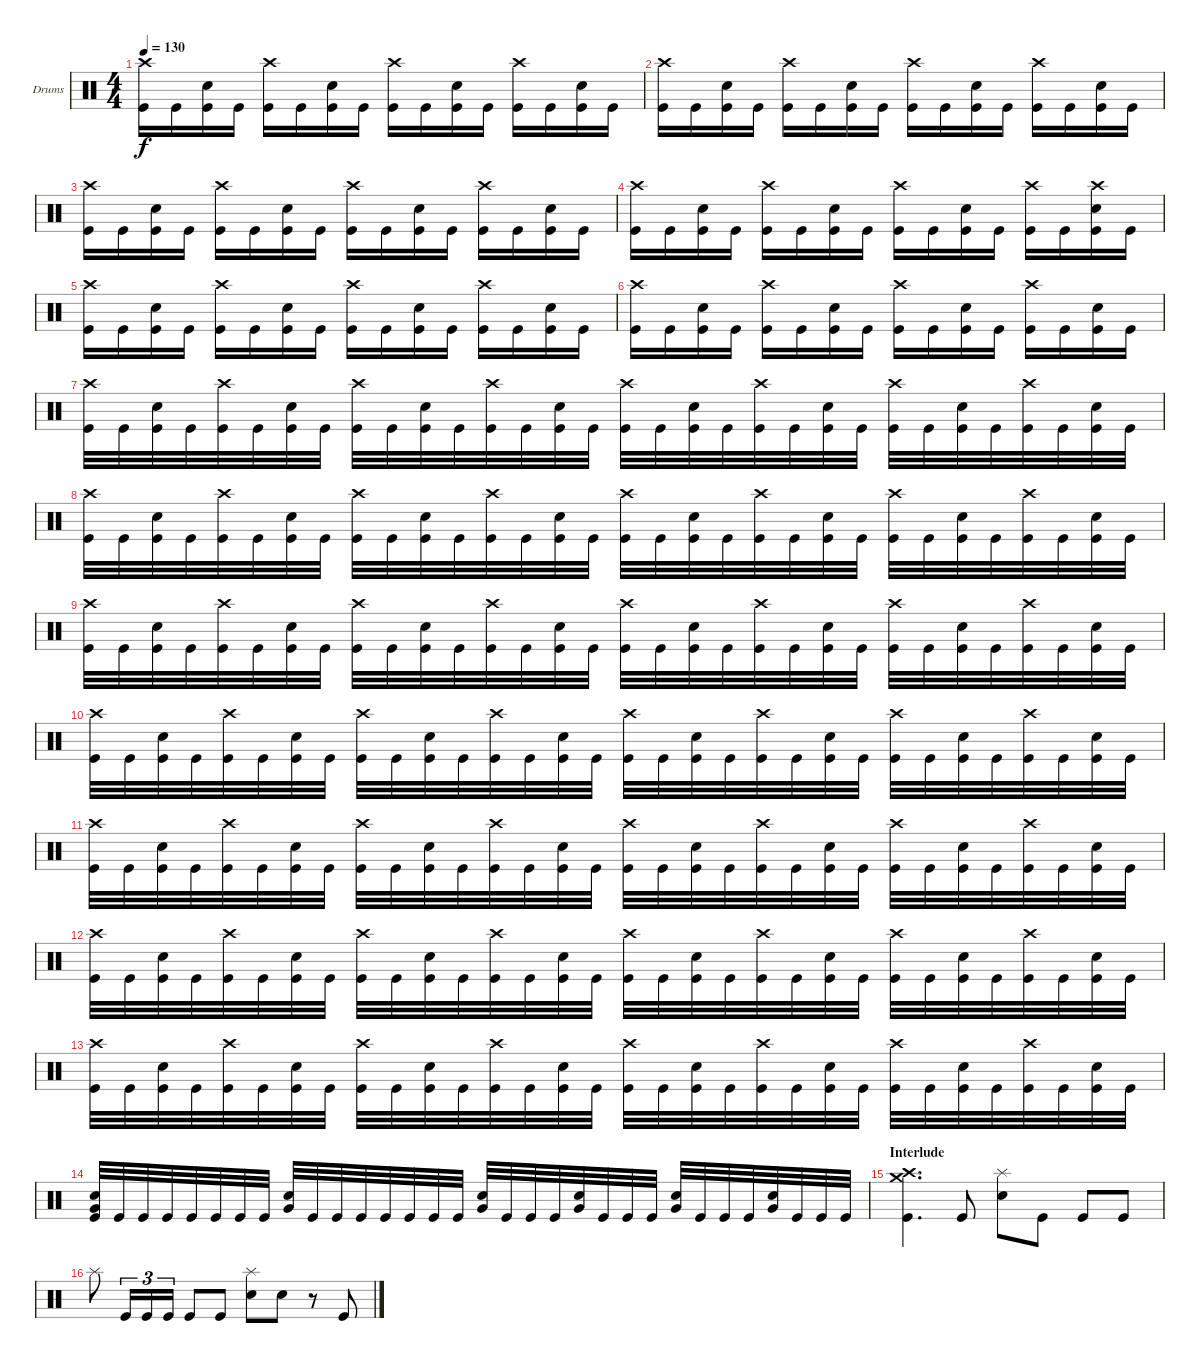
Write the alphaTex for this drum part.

\bracketExtendMode groupsimilarinstruments
\firstSystemTrackNameOrientation horizontal
\otherSystemsTrackNameOrientation horizontal
\track ("Drumkit" "Drums") {instrument percussion}
\staff {score}
\articulation defaults
\ts (4 4)
\tempo 130
\clef neutral
\ks c
("Crash high (hit)" "Kick (hit)").16{dy f} "Kick (hit)".16 ("Snare (hit) 2" "Kick (hit)").16 "Kick (hit)".16 ("Crash high (hit)" "Kick (hit)").16 "Kick (hit)".16 ("Snare (hit) 2" "Kick (hit)").16 "Kick (hit)".16 ("Crash high (hit)" "Kick (hit)").16 "Kick (hit)".16 ("Snare (hit) 2" "Kick (hit)").16 "Kick (hit)".16 ("Crash high (hit)" "Kick (hit)").16 "Kick (hit)".16 ("Snare (hit) 2" "Kick (hit)").16 "Kick (hit)".16 |
("Crash high (hit)" "Kick (hit)").16 "Kick (hit)".16 ("Snare (hit) 2" "Kick (hit)").16 "Kick (hit)".16 ("Crash high (hit)" "Kick (hit)").16 "Kick (hit)".16 ("Snare (hit) 2" "Kick (hit)").16 "Kick (hit)".16 ("Crash high (hit)" "Kick (hit)").16 "Kick (hit)".16 ("Snare (hit) 2" "Kick (hit)").16 "Kick (hit)".16 ("Crash high (hit)" "Kick (hit)").16 "Kick (hit)".16 ("Snare (hit) 2" "Kick (hit)").16 "Kick (hit)".16 |
("Crash high (hit)" "Kick (hit)").16 "Kick (hit)".16 ("Snare (hit) 2" "Kick (hit)").16 "Kick (hit)".16 ("Crash high (hit)" "Kick (hit)").16 "Kick (hit)".16 ("Snare (hit) 2" "Kick (hit)").16 "Kick (hit)".16 ("Crash high (hit)" "Kick (hit)").16 "Kick (hit)".16 ("Snare (hit) 2" "Kick (hit)").16 "Kick (hit)".16 ("Crash high (hit)" "Kick (hit)").16 "Kick (hit)".16 ("Snare (hit) 2" "Kick (hit)").16 "Kick (hit)".16 |
("Crash high (hit)" "Kick (hit)").16 "Kick (hit)".16 ("Snare (hit) 2" "Kick (hit)").16 "Kick (hit)".16 ("Crash high (hit)" "Kick (hit)").16 "Kick (hit)".16 ("Snare (hit) 2" "Kick (hit)").16 "Kick (hit)".16 ("Crash high (hit)" "Kick (hit)").16 "Kick (hit)".16 ("Snare (hit) 2" "Kick (hit)").16 "Kick (hit)".16 ("Crash high (hit)" "Kick (hit)").16 "Kick (hit)".16 ("Crash high (hit)" "Snare (hit) 2" "Kick (hit)").16 "Kick (hit)".16 |
("Crash high (hit)" "Kick (hit)").16 "Kick (hit)".16 ("Snare (hit) 2" "Kick (hit)").16 "Kick (hit)".16 ("Crash high (hit)" "Kick (hit)").16 "Kick (hit)".16 ("Snare (hit) 2" "Kick (hit)").16 "Kick (hit)".16 ("Crash high (hit)" "Kick (hit)").16 "Kick (hit)".16 ("Snare (hit) 2" "Kick (hit)").16 "Kick (hit)".16 ("Crash high (hit)" "Kick (hit)").16 "Kick (hit)".16 ("Snare (hit) 2" "Kick (hit)").16 "Kick (hit)".16 |
("Crash high (hit)" "Kick (hit)").16 "Kick (hit)".16 ("Snare (hit) 2" "Kick (hit)").16 "Kick (hit)".16 ("Crash high (hit)" "Kick (hit)").16 "Kick (hit)".16 ("Snare (hit) 2" "Kick (hit)").16 "Kick (hit)".16 ("Crash high (hit)" "Kick (hit)").16 "Kick (hit)".16 ("Snare (hit) 2" "Kick (hit)").16 "Kick (hit)".16 ("Crash high (hit)" "Kick (hit)").16 "Kick (hit)".16 ("Snare (hit) 2" "Kick (hit)").16 "Kick (hit)".16 |
("Crash high (hit)" "Kick (hit)").32 "Kick (hit)".32 ("Snare (hit) 2" "Kick (hit)").32 "Kick (hit)".32 ("Crash high (hit)" "Kick (hit)").32 "Kick (hit)".32 ("Snare (hit) 2" "Kick (hit)").32 "Kick (hit)".32 ("Crash high (hit)" "Kick (hit)").32 "Kick (hit)".32 ("Snare (hit) 2" "Kick (hit)").32 "Kick (hit)".32 ("Crash high (hit)" "Kick (hit)").32 "Kick (hit)".32 ("Snare (hit) 2" "Kick (hit)").32 "Kick (hit)".32 ("Crash high (hit)" "Kick (hit)").32 "Kick (hit)".32 ("Snare (hit) 2" "Kick (hit)").32 "Kick (hit)".32 ("Crash high (hit)" "Kick (hit)").32 "Kick (hit)".32 ("Snare (hit) 2" "Kick (hit)").32 "Kick (hit)".32 ("Crash high (hit)" "Kick (hit)").32 "Kick (hit)".32 ("Snare (hit) 2" "Kick (hit)").32 "Kick (hit)".32 ("Crash high (hit)" "Kick (hit)").32 "Kick (hit)".32 ("Snare (hit) 2" "Kick (hit)").32 "Kick (hit)".32 |
("Crash high (hit)" "Kick (hit)").32 "Kick (hit)".32 ("Snare (hit) 2" "Kick (hit)").32 "Kick (hit)".32 ("Crash high (hit)" "Kick (hit)").32 "Kick (hit)".32 ("Snare (hit) 2" "Kick (hit)").32 "Kick (hit)".32 ("Crash high (hit)" "Kick (hit)").32 "Kick (hit)".32 ("Snare (hit) 2" "Kick (hit)").32 "Kick (hit)".32 ("Crash high (hit)" "Kick (hit)").32 "Kick (hit)".32 ("Snare (hit) 2" "Kick (hit)").32 "Kick (hit)".32 ("Crash high (hit)" "Kick (hit)").32 "Kick (hit)".32 ("Snare (hit) 2" "Kick (hit)").32 "Kick (hit)".32 ("Crash high (hit)" "Kick (hit)").32 "Kick (hit)".32 ("Snare (hit) 2" "Kick (hit)").32 "Kick (hit)".32 ("Crash high (hit)" "Kick (hit)").32 "Kick (hit)".32 ("Snare (hit) 2" "Kick (hit)").32 "Kick (hit)".32 ("Crash high (hit)" "Kick (hit)").32 "Kick (hit)".32 ("Snare (hit) 2" "Kick (hit)").32 "Kick (hit)".32 |
("Crash high (hit)" "Kick (hit)").32 "Kick (hit)".32 ("Snare (hit) 2" "Kick (hit)").32 "Kick (hit)".32 ("Crash high (hit)" "Kick (hit)").32 "Kick (hit)".32 ("Snare (hit) 2" "Kick (hit)").32 "Kick (hit)".32 ("Crash high (hit)" "Kick (hit)").32 "Kick (hit)".32 ("Snare (hit) 2" "Kick (hit)").32 "Kick (hit)".32 ("Crash high (hit)" "Kick (hit)").32 "Kick (hit)".32 ("Snare (hit) 2" "Kick (hit)").32 "Kick (hit)".32 ("Crash high (hit)" "Kick (hit)").32 "Kick (hit)".32 ("Snare (hit) 2" "Kick (hit)").32 "Kick (hit)".32 ("Crash high (hit)" "Kick (hit)").32 "Kick (hit)".32 ("Snare (hit) 2" "Kick (hit)").32 "Kick (hit)".32 ("Crash high (hit)" "Kick (hit)").32 "Kick (hit)".32 ("Snare (hit) 2" "Kick (hit)").32 "Kick (hit)".32 ("Crash high (hit)" "Kick (hit)").32 "Kick (hit)".32 ("Snare (hit) 2" "Kick (hit)").32 "Kick (hit)".32 |
("Crash high (hit)" "Kick (hit)").32 "Kick (hit)".32 ("Snare (hit) 2" "Kick (hit)").32 "Kick (hit)".32 ("Crash high (hit)" "Kick (hit)").32 "Kick (hit)".32 ("Snare (hit) 2" "Kick (hit)").32 "Kick (hit)".32 ("Crash high (hit)" "Kick (hit)").32 "Kick (hit)".32 ("Snare (hit) 2" "Kick (hit)").32 "Kick (hit)".32 ("Crash high (hit)" "Kick (hit)").32 "Kick (hit)".32 ("Snare (hit) 2" "Kick (hit)").32 "Kick (hit)".32 ("Crash high (hit)" "Kick (hit)").32 "Kick (hit)".32 ("Snare (hit) 2" "Kick (hit)").32 "Kick (hit)".32 ("Crash high (hit)" "Kick (hit)").32 "Kick (hit)".32 ("Snare (hit) 2" "Kick (hit)").32 "Kick (hit)".32 ("Crash high (hit)" "Kick (hit)").32 "Kick (hit)".32 ("Snare (hit) 2" "Kick (hit)").32 "Kick (hit)".32 ("Crash high (hit)" "Kick (hit)").32 "Kick (hit)".32 ("Snare (hit) 2" "Kick (hit)").32 "Kick (hit)".32 |
("Crash high (hit)" "Kick (hit)").32 "Kick (hit)".32 ("Snare (hit) 2" "Kick (hit)").32 "Kick (hit)".32 ("Crash high (hit)" "Kick (hit)").32 "Kick (hit)".32 ("Snare (hit) 2" "Kick (hit)").32 "Kick (hit)".32 ("Crash high (hit)" "Kick (hit)").32 "Kick (hit)".32 ("Snare (hit) 2" "Kick (hit)").32 "Kick (hit)".32 ("Crash high (hit)" "Kick (hit)").32 "Kick (hit)".32 ("Snare (hit) 2" "Kick (hit)").32 "Kick (hit)".32 ("Crash high (hit)" "Kick (hit)").32 "Kick (hit)".32 ("Snare (hit) 2" "Kick (hit)").32 "Kick (hit)".32 ("Crash high (hit)" "Kick (hit)").32 "Kick (hit)".32 ("Snare (hit) 2" "Kick (hit)").32 "Kick (hit)".32 ("Crash high (hit)" "Kick (hit)").32 "Kick (hit)".32 ("Snare (hit) 2" "Kick (hit)").32 "Kick (hit)".32 ("Crash high (hit)" "Kick (hit)").32 "Kick (hit)".32 ("Snare (hit) 2" "Kick (hit)").32 "Kick (hit)".32 |
("Crash high (hit)" "Kick (hit)").32 "Kick (hit)".32 ("Snare (hit) 2" "Kick (hit)").32 "Kick (hit)".32 ("Crash high (hit)" "Kick (hit)").32 "Kick (hit)".32 ("Snare (hit) 2" "Kick (hit)").32 "Kick (hit)".32 ("Crash high (hit)" "Kick (hit)").32 "Kick (hit)".32 ("Snare (hit) 2" "Kick (hit)").32 "Kick (hit)".32 ("Crash high (hit)" "Kick (hit)").32 "Kick (hit)".32 ("Snare (hit) 2" "Kick (hit)").32 "Kick (hit)".32 ("Crash high (hit)" "Kick (hit)").32 "Kick (hit)".32 ("Snare (hit) 2" "Kick (hit)").32 "Kick (hit)".32 ("Crash high (hit)" "Kick (hit)").32 "Kick (hit)".32 ("Snare (hit) 2" "Kick (hit)").32 "Kick (hit)".32 ("Crash high (hit)" "Kick (hit)").32 "Kick (hit)".32 ("Snare (hit) 2" "Kick (hit)").32 "Kick (hit)".32 ("Crash high (hit)" "Kick (hit)").32 "Kick (hit)".32 ("Snare (hit) 2" "Kick (hit)").32 "Kick (hit)".32 |
("Crash high (hit)" "Kick (hit)").32 "Kick (hit)".32 ("Snare (hit) 2" "Kick (hit)").32 "Kick (hit)".32 ("Crash high (hit)" "Kick (hit)").32 "Kick (hit)".32 ("Snare (hit) 2" "Kick (hit)").32 "Kick (hit)".32 ("Crash high (hit)" "Kick (hit)").32 "Kick (hit)".32 ("Snare (hit) 2" "Kick (hit)").32 "Kick (hit)".32 ("Crash high (hit)" "Kick (hit)").32 "Kick (hit)".32 ("Snare (hit) 2" "Kick (hit)").32 "Kick (hit)".32 ("Crash high (hit)" "Kick (hit)").32 "Kick (hit)".32 ("Snare (hit) 2" "Kick (hit)").32 "Kick (hit)".32 ("Crash high (hit)" "Kick (hit)").32 "Kick (hit)".32 ("Snare (hit) 2" "Kick (hit)").32 "Kick (hit)".32 ("Crash high (hit)" "Kick (hit)").32 "Kick (hit)".32 ("Snare (hit) 2" "Kick (hit)").32 "Kick (hit)".32 ("Crash high (hit)" "Kick (hit)").32 "Kick (hit)".32 ("Snare (hit) 2" "Kick (hit)").32 "Kick (hit)".32 |
("Very Low Tom (hit)" "Snare (hit) 2" "Kick (hit)").32 "Kick (hit)".32 "Kick (hit)".32 "Kick (hit)".32 "Kick (hit)".32 "Kick (hit)".32 "Kick (hit)".32 "Kick (hit)".32 ("Very Low Tom (hit)" "Snare (hit) 2").32 "Kick (hit)".32 "Kick (hit)".32 "Kick (hit)".32 "Kick (hit)".32 "Kick (hit)".32 "Kick (hit)".32 "Kick (hit)".32 ("Very Low Tom (hit)" "Snare (hit) 2").32 "Kick (hit)".32 "Kick (hit)".32 "Kick (hit)".32 ("Very Low Tom (hit)" "Snare (hit) 2").32 "Kick (hit)".32 "Kick (hit)".32 "Kick (hit)".32 ("Very Low Tom (hit)" "Snare (hit) 2").32 "Kick (hit)".32 "Kick (hit)".32 "Kick (hit)".32 ("Very Low Tom (hit)" "Snare (hit) 2").32 "Kick (hit)".32 "Kick (hit)".32 "Kick (hit)".32 |
\section ("" "Interlude")
("Crash high (hit)" "Crash medium (hit)" "Kick (hit)").4{d} "Kick (hit)".8 ("Splash (hit)" "Snare (hit) 2").8 "Kick (hit)".8 "Kick (hit)".8 "Kick (hit)".8 |
"Splash (hit)".8 "Kick (hit)".16{tu (3 2)} "Kick (hit)".16{tu (3 2)} "Kick (hit)".16{tu (3 2)} "Kick (hit)".8 "Kick (hit)".8 ("Splash (hit)" "Snare (hit) 2").8 "Snare (hit) 2".8 r.8 "Kick (hit)".8
